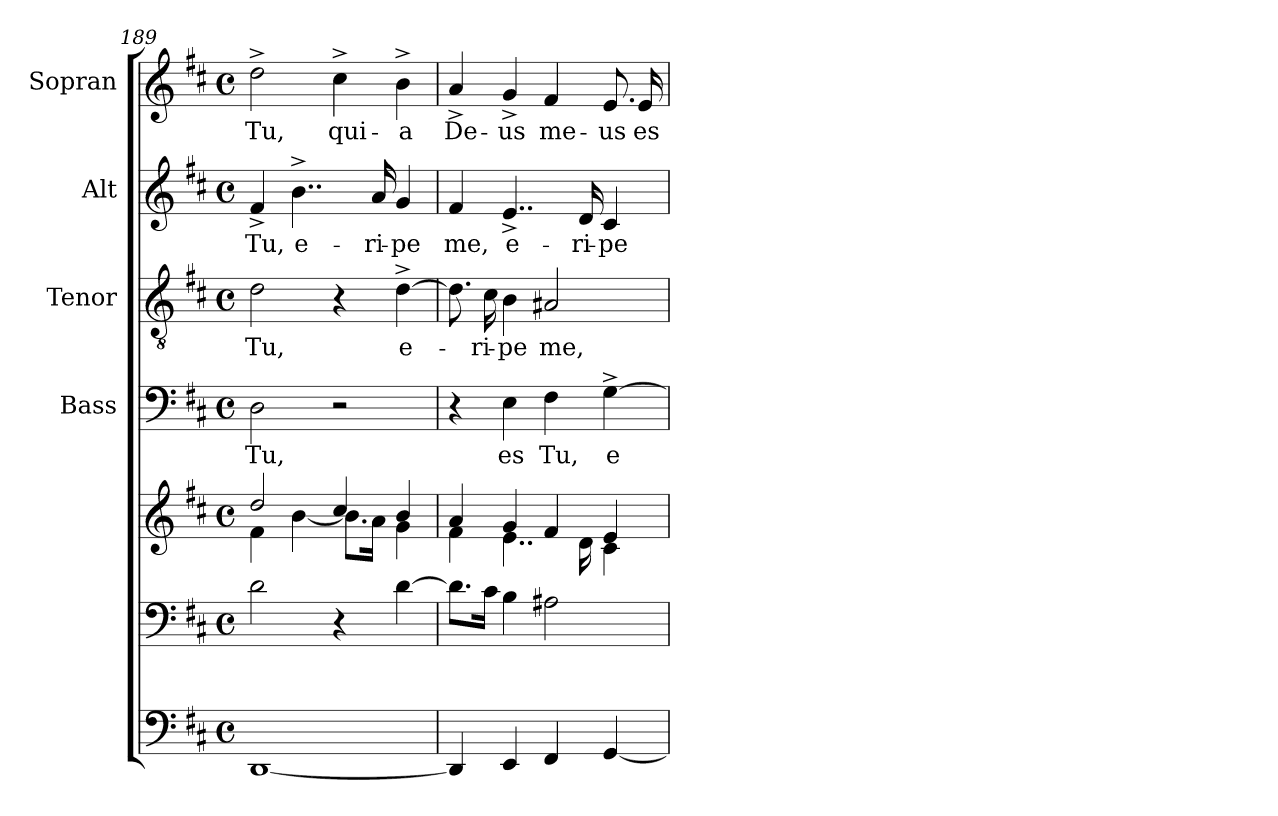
**kern	**kern	**kern	**kern	**text	**kern	**text	**kern	**text	**kern	**text
*part6	*part5	*part5	*part4	*part4	*part3	*part3	*part2	*part2	*part1	*part1
*staff7	*staff6	*staff5	*staff4	*staff4	*staff3	*staff3	*staff2	*staff2	*staff1	*staff1
*	*	*	*I"Bass	*	*I"Tenor	*	*I"Alt	*	*I"Sopran	*
*	*	*	*I'B.	*	*I'T.	*	*I'A.	*	*I'S.	*
!!LO:LB:g=z
*clefF4	*clefF4	*clefG2	*clefF4	*	*clefGv2	*	*clefG2	*	*clefG2	*
*k[f#c#]	*k[f#c#]	*k[f#c#]	*k[f#c#]	*	*k[f#c#]	*	*k[f#c#]	*	*k[f#c#]	*
*D:	*D:	*D:	*D:	*	*D:	*	*D:	*	*D:	*
*M4/4	*M4/4	*M4/4	*M4/4	*	*M4/4	*	*M4/4	*	*M4/4	*
*met(c)	*met(c)	*met(c)	*met(c)	*	*met(c)	*	*met(c)	*	*met(c)	*
=189	=189	=189	=189	=189	=189	=189	=189	=189	=189	=189
*	*	*^	*	*	*	*	*	*	*	*
!	!	!	!	!	!LO:LY:b	!	!LO:LY:b	!	!LO:LY:b	!	!LO:LY:b
[1DD	2d\	2dd/	4f#\	2D\	Tu,	2d\	Tu,	4f#^>/	Tu,	2dd^>\	Tu,
!	!	!	!	!	!	!	!	!	!LO:LY:b	!	!
.	.	.	[<4b\	.	.	.	.	4..b^>\	e-	.	.
!	!	!	!	!	!	!	!	!	!	!	!LO:LY:b
.	4r	4cc#/	8.b\L]	2r	.	4r	.	.	.	4cc#^>\	qui-
!	!	!	!	!	!	!	!	!	!LO:LY:b	!	!
.	.	.	16a\Jk	.	.	.	.	16a/	-ri-	.	.
!	!	!	!	!	!	!	!LO:LY:b	!	!LO:LY:b	!	!LO:LY:b
.	[4d\	4b/	4g\	.	.	[4d^>\	e-	4g/	-pe	4b^>\	-a
=190	=190	=190	=190	=190	=190	=190	=190	=190	=190	=190	=190
!	!	!	!	!	!	!	!	!	!LO:LY:b	!	!LO:LY:b
4DD/]	8.d\L]	4a/	4f#\	4r	.	8.d\]	.	4f#/	me,	4a^>/	De-
!	!	!	!	!	!	!	!LO:LY:b	!	!	!	!
.	16c#\Jk	.	.	.	.	16c#\	-ri-	.	.	.	.
!	!	!	!	!	!LO:LY:b	!	!LO:LY:b	!	!LO:LY:b	!	!LO:LY:b
4EE/	4B\	4g/	4..e\	4E\	es	4B\	-pe	4..e^>/	e-	4g^>/	-us
!	!	!	!	!	!LO:LY:b	!	!LO:LY:b	!	!	!	!LO:LY:b
4FF#/	2A#X\	4f#/	.	4F#\	Tu,	2A#X/	me,	.	.	4f#/	me-
!	!	!	!	!	!	!	!	!	!LO:LY:b	!	!
.	.	.	16d\	.	.	.	.	16d/	-ri-	.	.
!	!	!	!	!	!LO:LY:b	!	!	!	!LO:LY:b	!	!LO:LY:b
[4GG/	.	4e/	4c#\	[4G^>\	e-	.	.	4c#/	-pe	8.e/	-us
!	!	!	!	!	!	!	!	!	!	!	!LO:LY:b
.	.	.	.	.	.	.	.	.	.	16e/	es
*	*	*v	*v	*	*	*	*	*	*	*	*
=	=	=	=	=	=	=	=	=	=	=
*-	*-	*-	*-	*-	*-	*-	*-	*-	*-	*-
